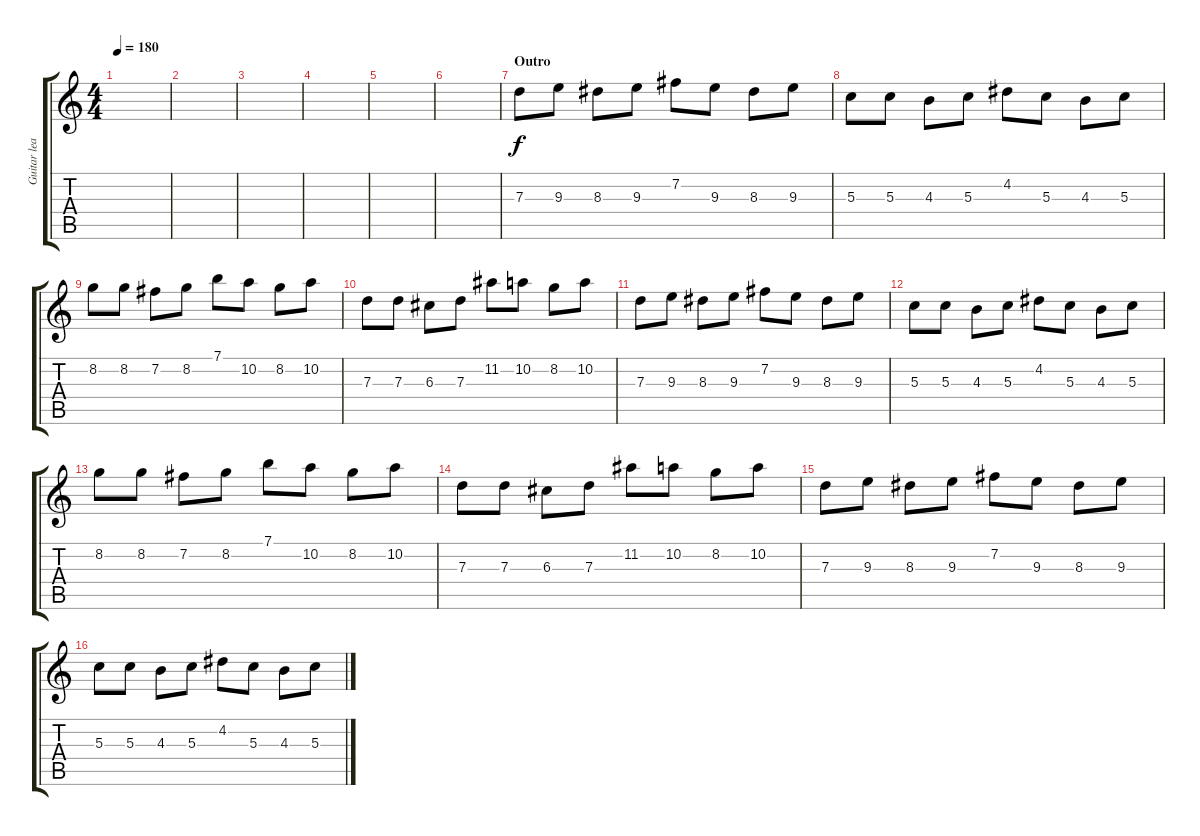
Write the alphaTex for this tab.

\track ("Guitar lead" "Guitar lea") {instrument distortionguitar}
\staff {score tabs}
\tuning (E4 B3 G3 D3 A2 E2) {hide}
\ts (4 4)
\tempo 180
\clef g2
\ks c
|
|
|
|
|
|
\section ("" "Outro")
7.3.8{dy f} 9.3.8 8.3.8 9.3.8 7.2.8 9.3.8 8.3.8 9.3.8 |
5.3.8 5.3.8 4.3.8 5.3.8 4.2.8 5.3.8 4.3.8 5.3.8 |
8.2.8 8.2.8 7.2.8 8.2.8 7.1.8 10.2.8 8.2.8 10.2.8 |
7.3.8 7.3.8 6.3.8 7.3.8 11.2.8 10.2.8 8.2.8 10.2.8 |
7.3.8 9.3.8 8.3.8 9.3.8 7.2.8 9.3.8 8.3.8 9.3.8 |
5.3.8 5.3.8 4.3.8 5.3.8 4.2.8 5.3.8 4.3.8 5.3.8 |
8.2.8 8.2.8 7.2.8 8.2.8 7.1.8 10.2.8 8.2.8 10.2.8 |
7.3.8 7.3.8 6.3.8 7.3.8 11.2.8 10.2.8 8.2.8 10.2.8 |
7.3.8 9.3.8 8.3.8 9.3.8 7.2.8 9.3.8 8.3.8 9.3.8 |
5.3.8 5.3.8 4.3.8 5.3.8 4.2.8 5.3.8 4.3.8 5.3.8
